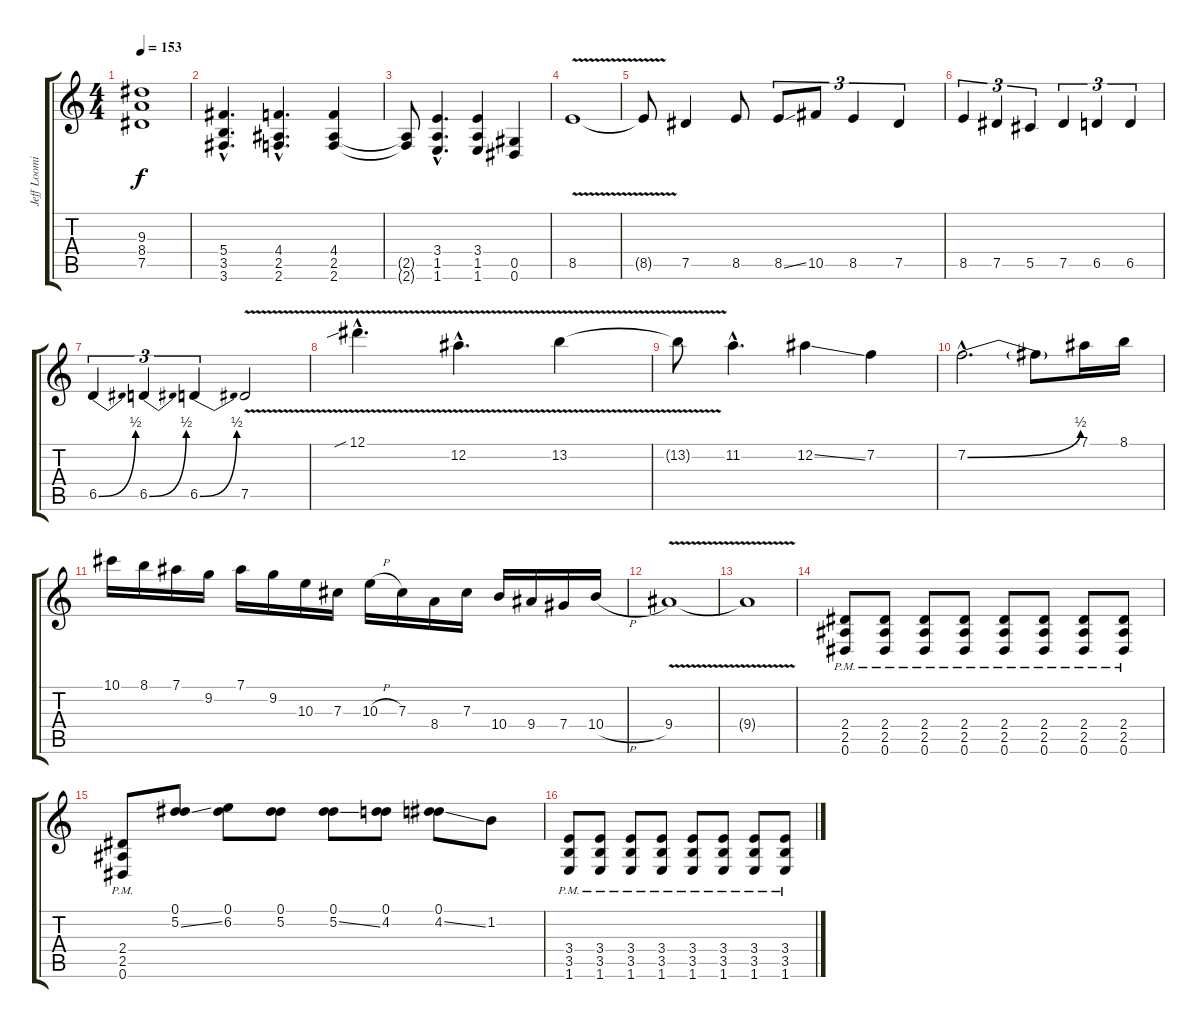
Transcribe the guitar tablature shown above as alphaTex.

\track ("Jeff Loomis" "Jeff Loomi") {instrument distortionguitar}
\staff {score tabs}
\tuning (Eb4 Bb3 Gb3 Db3 Ab2 Eb2) {hide}
\ts (4 4)
\tempo 153
\clef g2
\ks c
(9.3{t} 8.4{t} 7.5{t}).1{dy f} |
(5.4{hac} 3.5{hac} 3.6{hac}).4{d volume 13} (4.4{hac} 2.5{hac} 2.6{hac}).4{d} (4.4 2.5 2.6).4 |
(2.5{t} 2.6{t}).8 (3.4{hac} 1.5{hac} 1.6{hac}).4{d} (3.4 1.5 1.6).4 (0.5 0.6).4 |
8.5{v}.1{volume 16} |
8.5{t}.8 7.5.4 8.5.8 8.5{ss}.8{tu (3 2)} 10.5.8{tu (3 2)} 8.5.4{tu (3 2)} 7.5.4{tu (3 2)} |
8.5.4{tu (3 2)} 7.5.4{tu (3 2)} 5.5.4{tu (3 2)} 7.5.4{tu (3 2)} 6.5.4{tu (3 2)} 6.5.4{tu (3 2)} |
6.5{be (bend 0 0 60 2)}.4{tu (3 2)} 6.5{be (bend 0 0 60 2)}.4{tu (3 2)} 6.5{be (bend 0 0 60 2)}.4{tu (3 2)} 7.5{v}.2 |
12.1{v sib hac}.4{d} 12.2{v hac}.4{d} 13.2{v}.4 |
13.2{t}.8 11.2{hac}.4{d} 12.2{ss}.4 7.2.4 |
7.2{be (bend 0 0 60 2) hac}.2{d} 7.2{t}.8 7.1.16 8.1.16 |
10.1.16 8.1.16 7.1.16 9.2.16 7.1.16 9.2.16 10.3.16 7.3.16 10.3{h}.16 7.3.16 8.4.16 7.3.16 10.4.16 9.4.16 7.4.16 10.4{h}.16 |
9.4{v}.1 |
9.4{t}.1 |
(2.4{pm} 2.5{pm} 0.6{pm}).8{volume 15 balance 3} (2.4{pm} 2.5{pm} 0.6{pm}).8 (2.4{pm} 2.5{pm} 0.6{pm}).8 (2.4{pm} 2.5{pm} 0.6{pm}).8 (2.4{pm} 2.5{pm} 0.6{pm}).8 (2.4{pm} 2.5{pm} 0.6{pm}).8 (2.4{pm} 2.5{pm} 0.6{pm}).8 (2.4{pm} 2.5{pm} 0.6{pm}).8 |
(2.4{pm} 2.5{pm} 0.6{pm}).8 (0.1 5.2{ss}).8 (0.1 6.2).8 (0.1 5.2).8 (0.1 5.2{ss}).8 (0.1 4.2).8 (0.1 4.2{ss}).8 1.2.8 |
(3.4{pm} 3.5{pm} 1.6{pm}).8 (3.4{pm} 3.5{pm} 1.6{pm}).8 (3.4{pm} 3.5{pm} 1.6{pm}).8 (3.4{pm} 3.5{pm} 1.6{pm}).8 (3.4{pm} 3.5{pm} 1.6{pm}).8 (3.4{pm} 3.5{pm} 1.6{pm}).8 (3.4{pm} 3.5{pm} 1.6{pm}).8 (3.4{pm} 3.5{pm} 1.6{pm}).8
